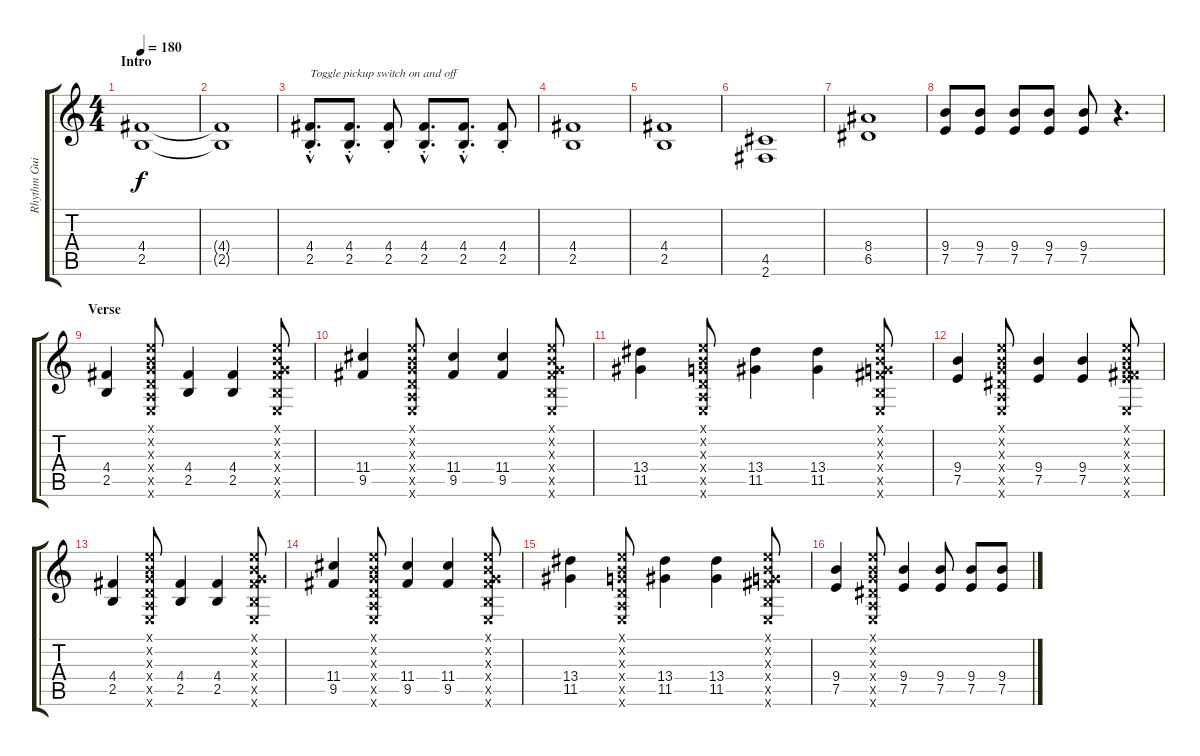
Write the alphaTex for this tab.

\track ("Rhythm Guitar 1" "Rhythm Gui") {instrument distortionguitar}
\staff {score tabs}
\tuning (E4 B3 G3 D3 A2 E2) {hide}
\ts (4 4)
\section ("" "Intro")
\tempo 180
\clef g2
\ks c
(4.4 2.5).1{dy f instrument distortionguitar} |
(4.4{t} 2.5{t}).1 |
(4.4{hac st} 2.5{hac st}).8{d txt "Toggle pickup switch on and off"} (4.4{hac st} 2.5{hac st}).8{d} (4.4{st} 2.5{st}).8 (4.4{hac st} 2.5{hac st}).8{d} (4.4{hac st} 2.5{hac st}).8{d} (4.4{st} 2.5{st}).8 |
(4.4 2.5).1 |
(4.4 2.5).1 |
(4.5 2.6).1 |
(8.4 6.5).1 |
(9.4 7.5).8 (9.4 7.5).8 (9.4 7.5).8 (9.4 7.5).8 (9.4 7.5).8 r.4{d} |
\section ("" "Verse")
(4.4 2.5).4 (0.1{x} 0.2{x} 0.3{x} 0.4{x} 0.5{x} 0.6{x}).8 (4.4 2.5).4 (4.4 2.5).4 (0.1{x} 0.2{x} 0.3{x} 4.4{x} 2.5{x} 0.6{x}).8 |
(11.4 9.5).4 (0.1{x} 0.2{x} 0.3{x} 0.4{x} 0.5{x} 0.6{x}).8 (11.4 9.5).4 (11.4 9.5).4 (0.1{x} 0.2{x} 0.3{x} 4.4{x} 2.5{x} 0.6{x}).8 |
(13.4 11.5).4 (0.1{x} 0.2{x} 0.3{x} 0.4{x} 0.5{x} 0.6{x}).8 (13.4 11.5).4 (13.4 11.5).4 (0.1{x} 0.2{x} 0.3{x} 4.4{x} 2.5{x} 0.6{x}).8 |
(9.4 7.5).4 (0.1{x} 0.2{x} 0.3{x} 1.4{x} 0.5{x} 0.6{x}).8 (9.4 7.5).4 (9.4 7.5).4 (0.1{x} 0.2{x} 0.3{x} 4.4{x} 7.5{x} 0.6{x}).8 |
(4.4 2.5).4 (0.1{x} 0.2{x} 0.3{x} 0.4{x} 0.5{x} 0.6{x}).8 (4.4 2.5).4 (4.4 2.5).4 (0.1{x} 0.2{x} 0.3{x} 4.4{x} 2.5{x} 0.6{x}).8 |
(11.4 9.5).4 (0.1{x} 0.2{x} 0.3{x} 0.4{x} 0.5{x} 0.6{x}).8 (11.4 9.5).4 (11.4 9.5).4 (0.1{x} 0.2{x} 0.3{x} 4.4{x} 2.5{x} 0.6{x}).8 |
(13.4 11.5).4 (0.1{x} 0.2{x} 0.3{x} 0.4{x} 0.5{x} 0.6{x}).8 (13.4 11.5).4 (13.4 11.5).4 (0.1{x} 0.2{x} 0.3{x} 4.4{x} 2.5{x} 0.6{x}).8 |
(9.4 7.5).4 (0.1{x} 0.2{x} 0.3{x} 1.4{x} 0.5{x} 0.6{x}).8 (9.4 7.5).4 (9.4 7.5).8 (9.4 7.5).8 (9.4 7.5).8
